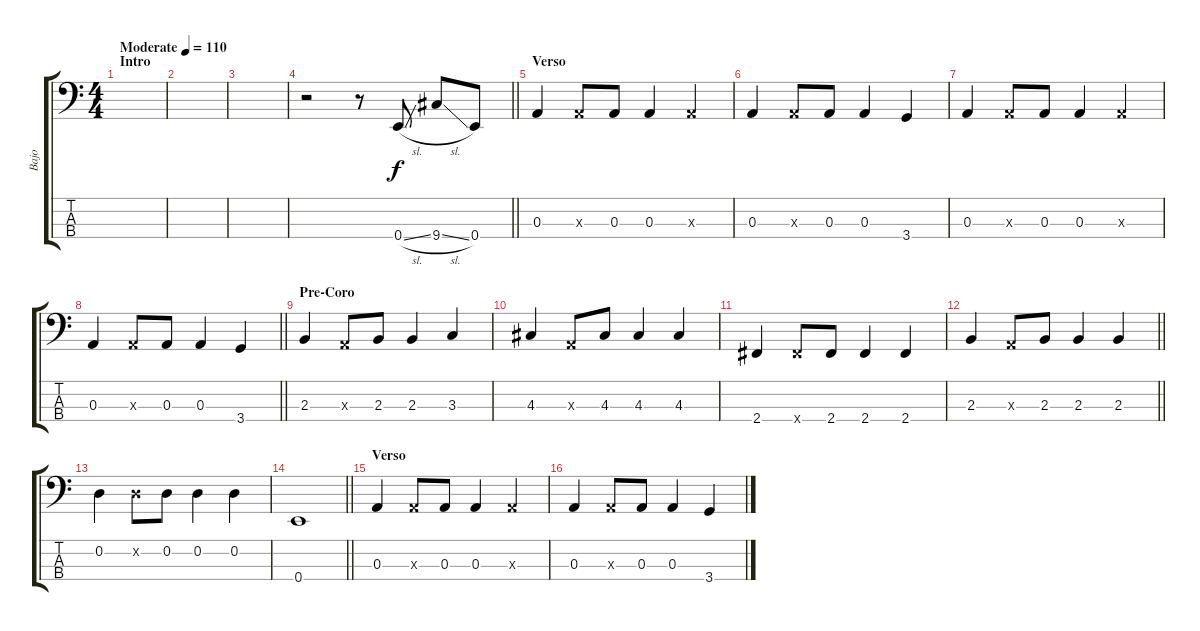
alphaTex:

\track ("Bajo" "Bajo") {instrument electricbassfinger}
\staff {score tabs}
\tuning (G2 D2 A1 E1) {hide}
\ts (4 4)
\section ("" "Intro")
\tempo (110 "Moderate")
\clef f4
\ks c
|
|
|
\barLineRight lightlight
r.2 r.8 0.4{sl}.8 9.4{sl}.8 0.4.8 |
\section ("" "Verso")
0.3.4 0.3{x}.8 0.3.8 0.3.4 0.3{x}.4 |
0.3.4 0.3{x}.8 0.3.8 0.3.4 3.4.4 |
0.3.4 0.3{x}.8 0.3.8 0.3.4 0.3{x}.4 |
\barLineRight lightlight
0.3.4 0.3{x}.8 0.3.8 0.3.4 3.4.4 |
\section ("" "Pre-Coro")
2.3.4 0.3{x}.8 2.3.8 2.3.4 3.3.4 |
4.3.4 0.3{x}.8 4.3.8 4.3.4 4.3.4 |
2.4.4 2.4{x}.8 2.4.8 2.4.4 2.4.4 |
\barLineRight lightlight
2.3.4 0.3{x}.8 2.3.8 2.3.4 2.3.4 |
0.2.4 0.2{x}.8 0.2.8 0.2.4 0.2.4 |
\barLineRight lightlight
0.4.1 |
\section ("" "Verso")
0.3.4 0.3{x}.8 0.3.8 0.3.4 0.3{x}.4 |
0.3.4 0.3{x}.8 0.3.8 0.3.4 3.4.4
